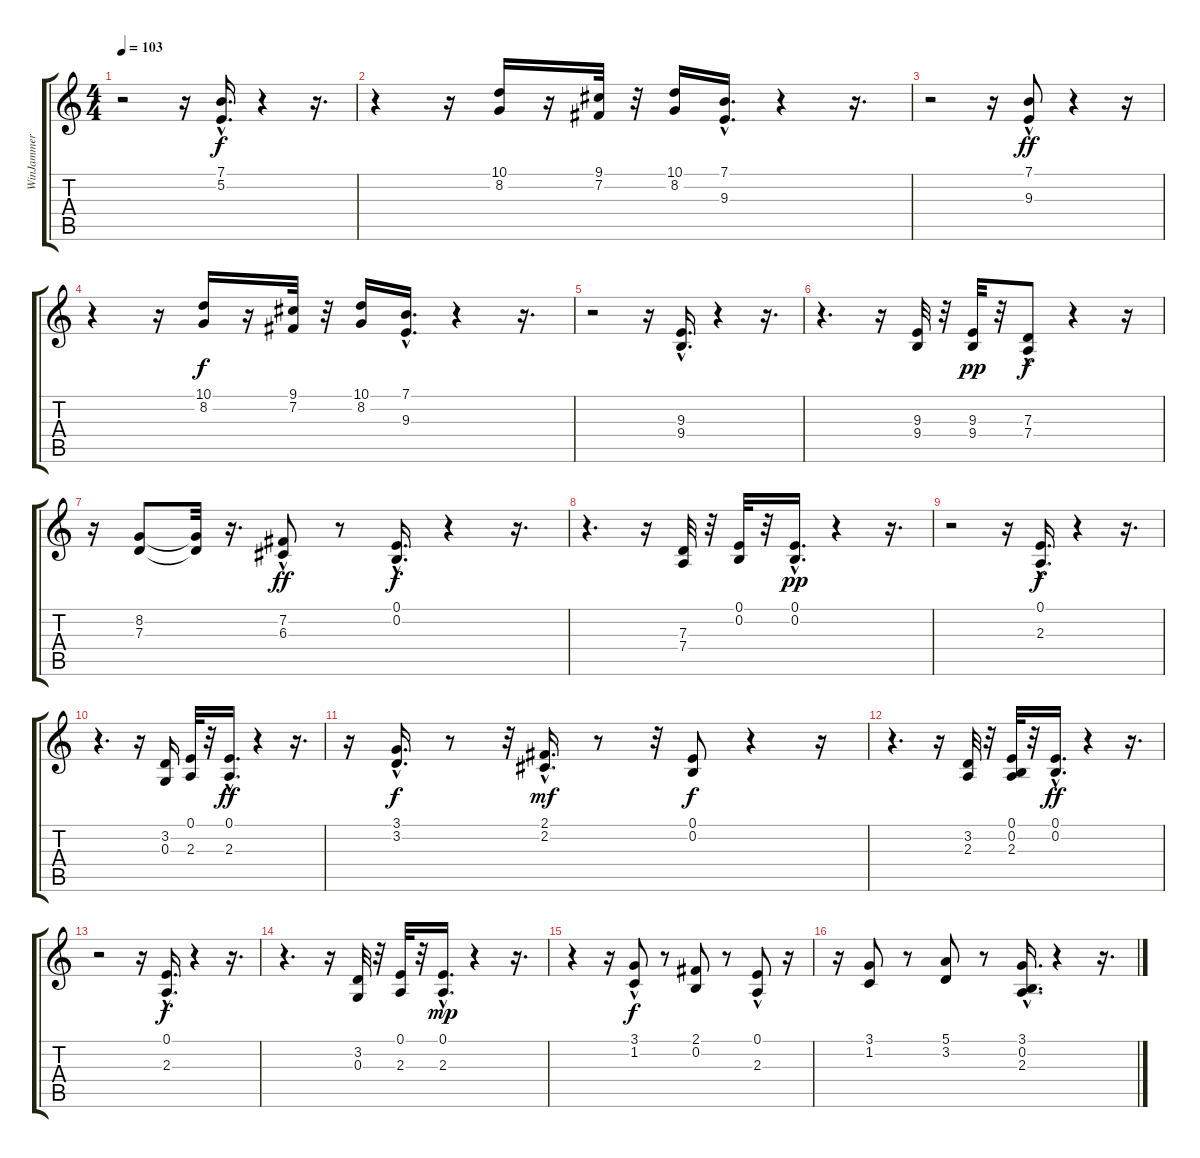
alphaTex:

\track ("WinJammer Demo" "WinJammer ") {instrument electricpiano2}
\staff {score tabs}
\tuning (E4 B3 G3 D3 A2 E2) {hide}
\ts (4 4)
\tempo 103
\clef g2
\ks c
r.2{dy ff} r.16 (7.1{hac} 5.2{hac}).16{d dy f} r.4 r.16{d} |
r.4 r.16 (10.1 8.2).16 r.16 (9.1 7.2).32 r.32 (10.1 8.2).16 (7.1{hac} 9.3{hac}).16{d} r.4 r.16{d} |
r.2 r.16 (7.1{hac} 9.3).8{dy ff} r.4 r.16 |
r.4 r.16 (10.1 8.2).16{dy f} r.16 (9.1 7.2).32 r.32 (10.1 8.2).16 (7.1{hac} 9.3{hac}).16{d} r.4 r.16{d} |
r.2 r.16 (9.3{hac} 9.4{hac}).16{d} r.4 r.16{d} |
r.4{d} r.16 (9.3 9.4).32 r.32 (9.3 9.4).32{dy pp} r.32 (7.3{hac} 7.4).8{dy f} r.4 r.16 |
r.16 (8.2 7.3).8 (8.2{t} 7.3{t}).32 r.16{d} (7.2{hac} 6.3).8{dy ff} r.8 (0.1{hac} 0.2{hac}).16{d dy f} r.4 r.16{d} |
r.4{d} r.16 (7.3 7.4).32 r.32 (0.1 0.2).32 r.32 (0.1 0.2{hac}).16{d dy pp} r.4 r.16{d} |
r.2 r.16 (0.1{hac} 2.3{hac}).16{d dy f} r.4 r.16{d} |
r.4{d} r.16 (3.2 0.3).16 (0.1 2.3).32 r.32 (0.1{hac} 2.3{hac}).16{d dy ff} r.4 r.16{d} |
r.16 (3.1{hac} 3.2{hac}).16{d dy f} r.8 r.32 (2.1{hac} 2.2).16{d dy mf} r.8 r.32 (0.1 0.2).8{dy f} r.4 r.16 |
r.4{d} r.16 (3.2 2.3).32 r.32 (0.1 0.2 2.3).32 r.32 (0.1{hac} 0.2{hac}).16{d dy ff} r.4 r.16{d} |
r.2 r.16 (0.1{hac} 2.3{hac}).16{d dy f} r.4 r.16{d} |
r.4{d} r.16 (3.2 0.3).32 r.32 (0.1 2.3).32 r.32 (0.1{hac} 2.3{hac}).16{d dy mp} r.4 r.16{d} |
r.4 r.16 (3.1 1.2{hac}).8{dy f} r.8 (2.1 0.2).8 r.8 (0.1 2.3{hac}).8 r.16 |
r.16 (3.1 1.2).8 r.8 (5.1 3.2).8 r.8 (3.1{hac} 0.2{hac} 2.3{hac}).16{d} r.4 r.16{d}
